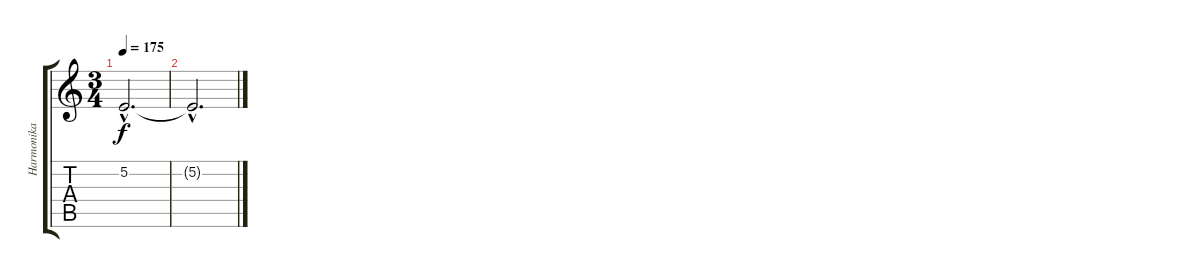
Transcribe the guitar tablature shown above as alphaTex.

\track ("Harmonika" "Harmonika") {instrument harmonica}
\staff {score tabs}
\tuning (E4 B3 G3 D3 A2 E2) {hide}
\ts (3 4)
\tempo 175
\clef g2
\ks c
5.2{hac}.2{d dy f} |
5.2{hac t}.2{d volume 0}
